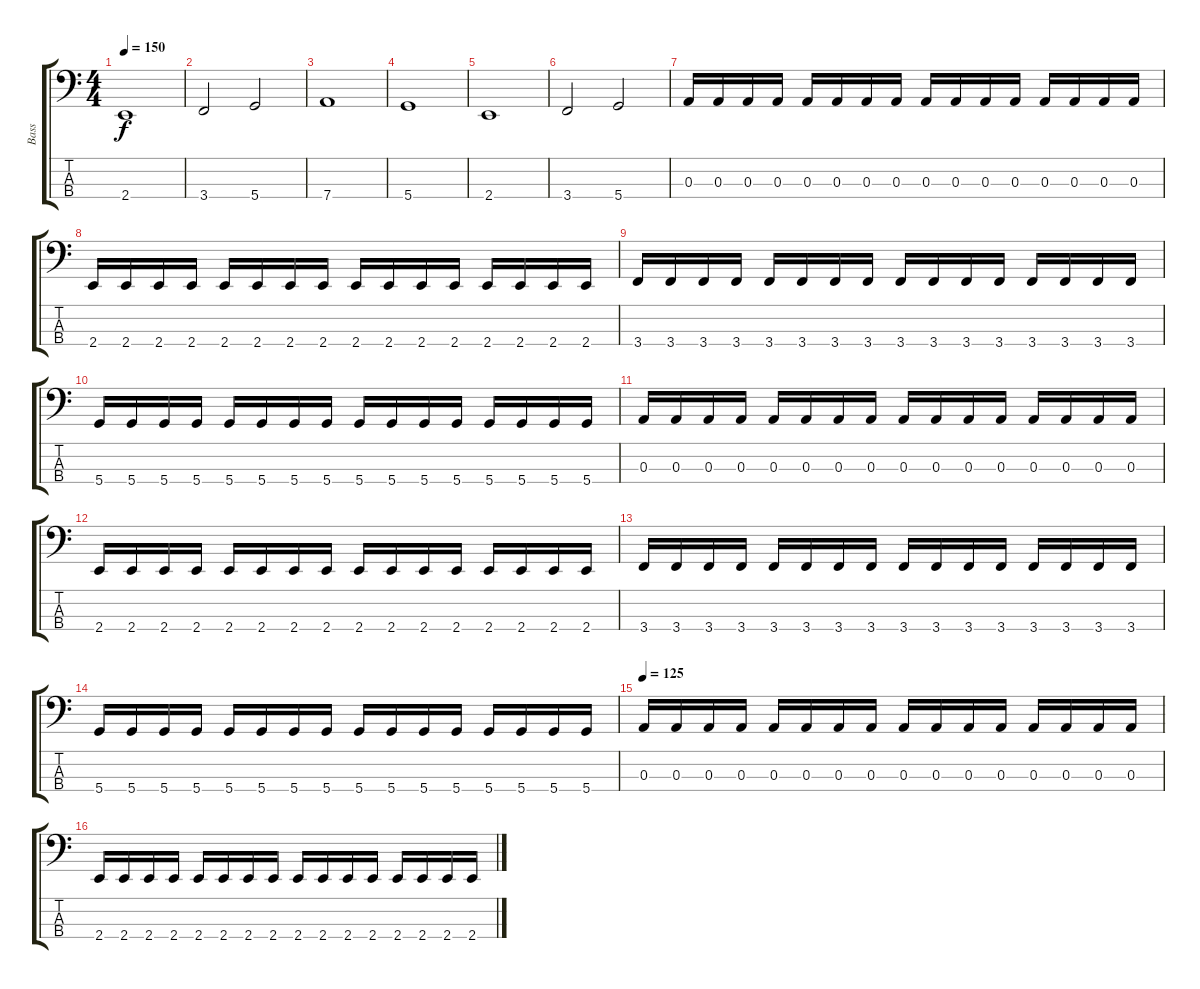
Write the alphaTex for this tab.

\track ("Bass" "Bass") {instrument electricbasspick}
\staff {score tabs}
\tuning (G2 D2 A1 D1) {hide}
\ts (4 4)
\tempo 150
\clef f4
\ks c
2.4.1{dy f} |
3.4.2 5.4.2 |
7.4.1 |
5.4.1 |
2.4.1 |
3.4.2 5.4.2 |
0.3.16 0.3.16 0.3.16 0.3.16 0.3.16 0.3.16 0.3.16 0.3.16 0.3.16 0.3.16 0.3.16 0.3.16 0.3.16 0.3.16 0.3.16 0.3.16 |
2.4.16 2.4.16 2.4.16 2.4.16 2.4.16 2.4.16 2.4.16 2.4.16 2.4.16 2.4.16 2.4.16 2.4.16 2.4.16 2.4.16 2.4.16 2.4.16 |
3.4.16 3.4.16 3.4.16 3.4.16 3.4.16 3.4.16 3.4.16 3.4.16 3.4.16 3.4.16 3.4.16 3.4.16 3.4.16 3.4.16 3.4.16 3.4.16 |
5.4.16 5.4.16 5.4.16 5.4.16 5.4.16 5.4.16 5.4.16 5.4.16 5.4.16 5.4.16 5.4.16 5.4.16 5.4.16 5.4.16 5.4.16 5.4.16 |
0.3.16 0.3.16 0.3.16 0.3.16 0.3.16 0.3.16 0.3.16 0.3.16 0.3.16 0.3.16 0.3.16 0.3.16 0.3.16 0.3.16 0.3.16 0.3.16 |
2.4.16 2.4.16 2.4.16 2.4.16 2.4.16 2.4.16 2.4.16 2.4.16 2.4.16 2.4.16 2.4.16 2.4.16 2.4.16 2.4.16 2.4.16 2.4.16 |
3.4.16 3.4.16 3.4.16 3.4.16 3.4.16 3.4.16 3.4.16 3.4.16 3.4.16 3.4.16 3.4.16 3.4.16 3.4.16 3.4.16 3.4.16 3.4.16 |
5.4.16 5.4.16 5.4.16 5.4.16 5.4.16 5.4.16 5.4.16 5.4.16 5.4.16 5.4.16 5.4.16 5.4.16 5.4.16 5.4.16 5.4.16 5.4.16 |
\tempo 125
0.3.16{volume 10} 0.3.16 0.3.16 0.3.16 0.3.16 0.3.16 0.3.16 0.3.16 0.3.16 0.3.16 0.3.16 0.3.16 0.3.16 0.3.16 0.3.16 0.3.16 |
2.4.16 2.4.16 2.4.16 2.4.16 2.4.16 2.4.16 2.4.16 2.4.16 2.4.16 2.4.16 2.4.16 2.4.16 2.4.16 2.4.16 2.4.16 2.4.16
